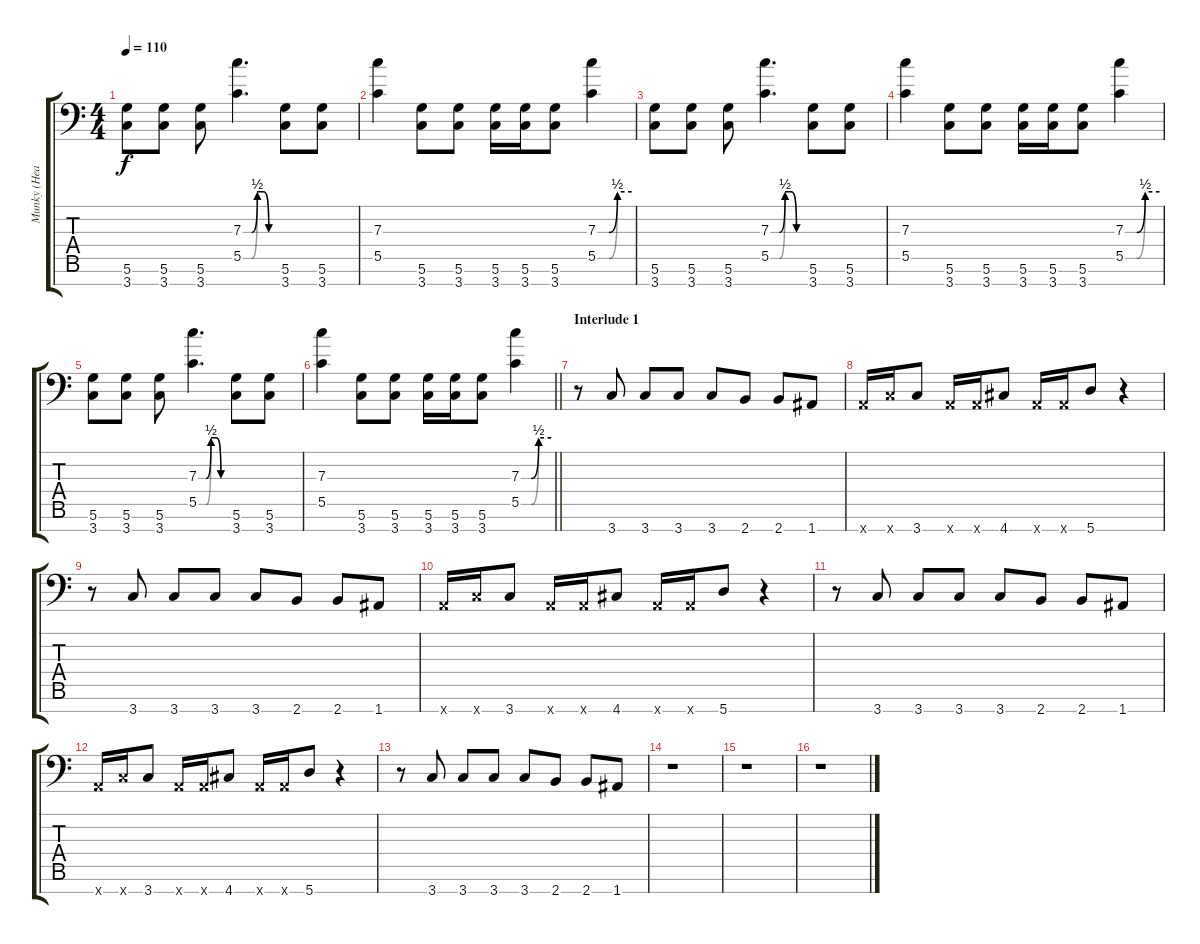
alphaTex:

\track ("Munky (Head parts.)" "Munky (Hea") {instrument distortionguitar}
\staff {score tabs}
\tuning (D4 A3 F3 C3 G2 D2 A1) {hide}
\ts (4 4)
\tempo 110
\clef f4
\ks c
(5.6 3.7).8{dy f} (5.6 3.7).8 (5.6 3.7).8 (7.3{be (custom 0 0 15 0 25 2 35 2 45 0 60 0)} 5.5{be (custom 0 0 15 0 25 2 35 2 45 0 60 0)}).4{d} (5.6 3.7).8 (5.6 3.7).8 |
(7.3 5.5).4 (5.6 3.7).8 (5.6 3.7).8 (5.6 3.7).16 (5.6 3.7).16 (5.6 3.7).8 (7.3{be (custom 0 0 20 0 35 2 60 2)} 5.5{be (custom 0 0 20 0 35 2 60 2)}).4 |
(5.6 3.7).8 (5.6 3.7).8 (5.6 3.7).8 (7.3{be (custom 0 0 15 0 25 2 35 2 45 0 60 0)} 5.5{be (custom 0 0 15 0 25 2 35 2 45 0 60 0)}).4{d} (5.6 3.7).8 (5.6 3.7).8 |
(7.3 5.5).4 (5.6 3.7).8 (5.6 3.7).8 (5.6 3.7).16 (5.6 3.7).16 (5.6 3.7).8 (7.3{be (custom 0 0 20 0 35 2 60 2)} 5.5{be (custom 0 0 20 0 35 2 60 2)}).4 |
(5.6 3.7).8 (5.6 3.7).8 (5.6 3.7).8 (7.3{be (custom 0 0 15 0 25 2 35 2 45 0 60 0)} 5.5{be (custom 0 0 15 0 25 2 35 2 45 0 60 0)}).4{d} (5.6 3.7).8 (5.6 3.7).8 |
\barLineRight lightlight
(7.3 5.5).4 (5.6 3.7).8 (5.6 3.7).8 (5.6 3.7).16 (5.6 3.7).16 (5.6 3.7).8 (7.3{be (custom 0 0 20 0 35 2 60 2)} 5.5{be (custom 0 0 20 0 35 2 60 2)}).4 |
\section ("" "Interlude 1")
r.8 3.7.8 3.7.8 3.7.8 3.7.8 2.7.8 2.7.8 1.7.8 |
0.7{x}.16 3.7{x}.16 3.7.8 0.7{x}.16 0.7{x}.16 4.7.8 0.7{x}.16 0.7{x}.16 5.7.8 r.4 |
r.8 3.7.8 3.7.8 3.7.8 3.7.8 2.7.8 2.7.8 1.7.8 |
0.7{x}.16 3.7{x}.16 3.7.8 0.7{x}.16 0.7{x}.16 4.7.8 0.7{x}.16 0.7{x}.16 5.7.8 r.4 |
r.8 3.7.8 3.7.8 3.7.8 3.7.8 2.7.8 2.7.8 1.7.8 |
0.7{x}.16 3.7{x}.16 3.7.8 0.7{x}.16 0.7{x}.16 4.7.8 0.7{x}.16 0.7{x}.16 5.7.8 r.4 |
r.8 3.7.8 3.7.8 3.7.8 3.7.8 2.7.8 2.7.8 1.7.8 |
r.1 |
r.1 |
r.1
